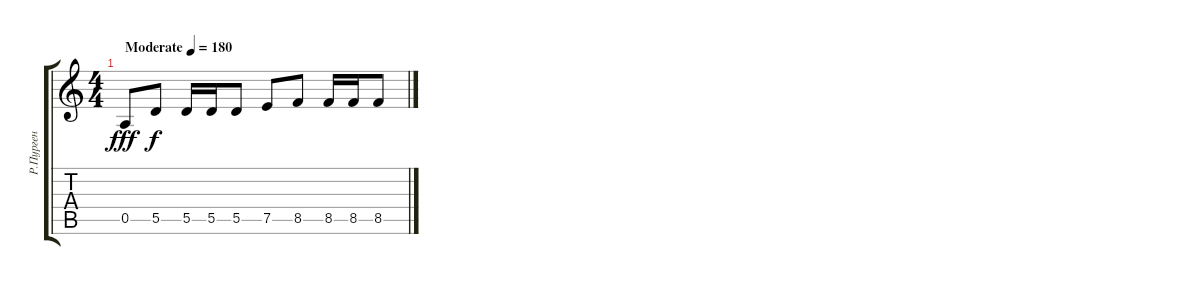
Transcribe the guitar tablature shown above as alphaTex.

\track ("Р.Пурген" "Р.Пурген") {instrument acousticguitarsteel}
\staff {score tabs}
\tuning (E4 B3 G3 D3 A2 E2) {hide}
\ts (4 4)
\tempo (180 "Moderate")
\clef g2
\ks c
0.5.8{dy fff instrument acousticguitarsteel} 5.5.8{dy f} 5.5.16 5.5.16 5.5.8 7.5.8 8.5.8 8.5.16 8.5.16 8.5.8
